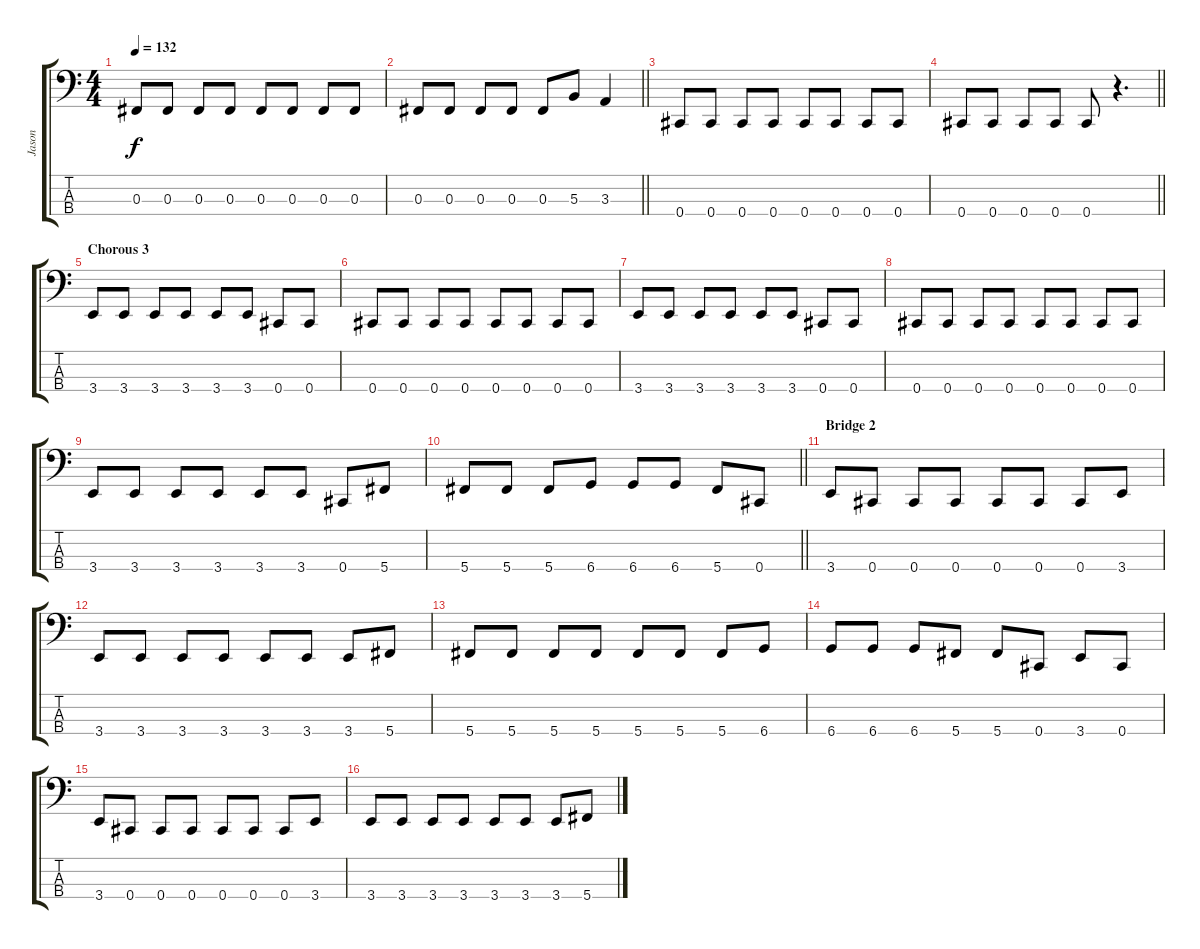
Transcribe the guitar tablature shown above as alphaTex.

\track ("Jason" "Jason") {instrument electricbassfinger}
\staff {score tabs}
\tuning (E2 B1 Gb1 Db1) {hide}
\ts (4 4)
\tempo 132
\clef f4
\ks c
0.3.8{dy f} 0.3.8 0.3.8 0.3.8 0.3.8 0.3.8 0.3.8 0.3.8 |
\barLineRight lightlight
0.3.8 0.3.8 0.3.8 0.3.8 0.3.8 5.3.8 3.3.4 |
0.4.8 0.4.8 0.4.8 0.4.8 0.4.8 0.4.8 0.4.8 0.4.8 |
\barLineRight lightlight
0.4.8 0.4.8 0.4.8 0.4.8 0.4.8 r.4{d} |
\section ("" "Chorous 3")
3.4.8 3.4.8 3.4.8 3.4.8 3.4.8 3.4.8 0.4.8 0.4.8 |
0.4.8 0.4.8 0.4.8 0.4.8 0.4.8 0.4.8 0.4.8 0.4.8 |
3.4.8 3.4.8 3.4.8 3.4.8 3.4.8 3.4.8 0.4.8 0.4.8 |
0.4.8 0.4.8 0.4.8 0.4.8 0.4.8 0.4.8 0.4.8 0.4.8 |
3.4.8 3.4.8 3.4.8 3.4.8 3.4.8 3.4.8 0.4.8 5.4.8 |
\barLineRight lightlight
5.4.8 5.4.8 5.4.8 6.4.8 6.4.8 6.4.8 5.4.8 0.4.8 |
\section ("" "Bridge 2")
3.4.8 0.4.8 0.4.8 0.4.8 0.4.8 0.4.8 0.4.8 3.4.8 |
3.4.8 3.4.8 3.4.8 3.4.8 3.4.8 3.4.8 3.4.8 5.4.8 |
5.4.8 5.4.8 5.4.8 5.4.8 5.4.8 5.4.8 5.4.8 6.4.8 |
6.4.8 6.4.8 6.4.8 5.4.8 5.4.8 0.4.8 3.4.8 0.4.8 |
3.4.8 0.4.8 0.4.8 0.4.8 0.4.8 0.4.8 0.4.8 3.4.8 |
3.4.8 3.4.8 3.4.8 3.4.8 3.4.8 3.4.8 3.4.8 5.4.8
